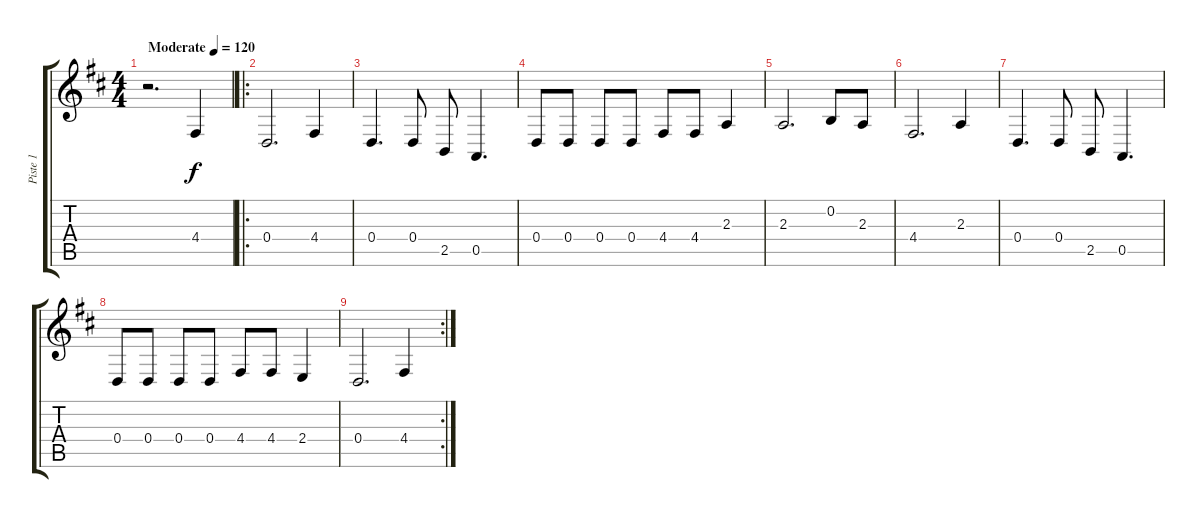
\track ("Piste 1" "Piste 1") {instrument acousticgrandpiano}
\staff {score tabs}
\tuning (E4 B3 G3 D3 A2 E2) {hide}
\ts (4 4)
\tempo (120 "Moderate")
\clef g2
\ks d
r.2{d dy f instrument acousticgrandpiano} 4.4.4 |
\ro
0.4.2{d} 4.4.4 |
0.4.4{d} 0.4.8 2.5.8 0.5.4{d} |
0.4.8 0.4.8 0.4.8 0.4.8 4.4.8 4.4.8 2.3.4 |
2.3.2{d} 0.2.8 2.3.8 |
4.4.2{d} 2.3.4 |
0.4.4{d} 0.4.8 2.5.8 0.5.4{d} |
0.4.8 0.4.8 0.4.8 0.4.8 4.4.8 4.4.8 2.4.4 |
\rc 2
0.4.2{d} 4.4.4
